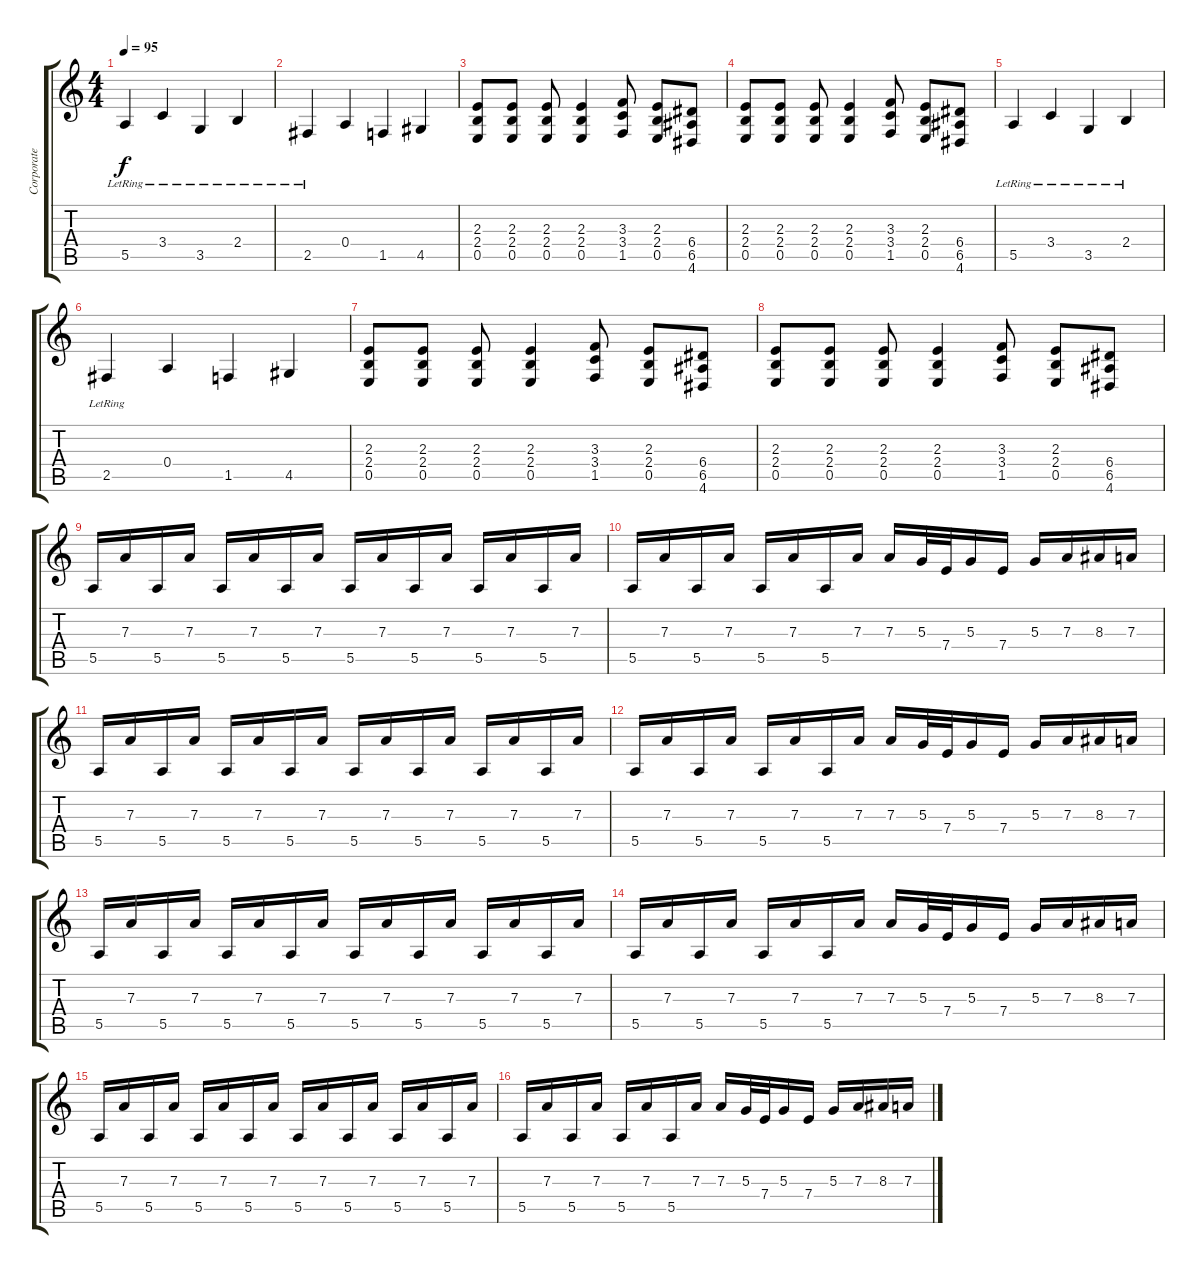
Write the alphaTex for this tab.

\track ("Corporate Death {L}" "Corporate ") {instrument distortionguitar}
\staff {score tabs}
\tuning (B3 Gb3 D3 A2 E2 B1) {hide}
\ts (4 4)
\tempo 95
\clef g2
\ks c
5.5{lr}.4{dy f} 3.4{lr}.4 3.5{lr}.4 2.4{lr}.4 |
2.5{lr}.4 0.4.4 1.5.4 4.5.4 |
(2.3 2.4 0.5).8 (2.3 2.4 0.5).8 (2.3 2.4 0.5).8 (2.3 2.4 0.5).4 (3.3 3.4 1.5).8 (2.3 2.4 0.5).8 (6.4 6.5 4.6).8 |
(2.3 2.4 0.5).8 (2.3 2.4 0.5).8 (2.3 2.4 0.5).8 (2.3 2.4 0.5).4 (3.3 3.4 1.5).8 (2.3 2.4 0.5).8 (6.4 6.5 4.6).8 |
5.5{lr}.4 3.4{lr}.4 3.5{lr}.4 2.4{lr}.4 |
2.5{lr}.4 0.4.4 1.5.4 4.5.4 |
(2.3 2.4 0.5).8 (2.3 2.4 0.5).8 (2.3 2.4 0.5).8 (2.3 2.4 0.5).4 (3.3 3.4 1.5).8 (2.3 2.4 0.5).8 (6.4 6.5 4.6).8 |
(2.3 2.4 0.5).8 (2.3 2.4 0.5).8 (2.3 2.4 0.5).8 (2.3 2.4 0.5).4 (3.3 3.4 1.5).8 (2.3 2.4 0.5).8 (6.4 6.5 4.6).8 |
5.5.16 7.3.16 5.5.16 7.3.16 5.5.16 7.3.16 5.5.16 7.3.16 5.5.16 7.3.16 5.5.16 7.3.16 5.5.16 7.3.16 5.5.16 7.3.16 |
5.5.16 7.3.16 5.5.16 7.3.16 5.5.16 7.3.16 5.5.16 7.3.16 7.3.16 5.3.32 7.4.32 5.3.16 7.4.16 5.3.16 7.3.16 8.3.16 7.3.16 |
5.5.16 7.3.16 5.5.16 7.3.16 5.5.16 7.3.16 5.5.16 7.3.16 5.5.16 7.3.16 5.5.16 7.3.16 5.5.16 7.3.16 5.5.16 7.3.16 |
5.5.16 7.3.16 5.5.16 7.3.16 5.5.16 7.3.16 5.5.16 7.3.16 7.3.16 5.3.32 7.4.32 5.3.16 7.4.16 5.3.16 7.3.16 8.3.16 7.3.16 |
5.5.16 7.3.16 5.5.16 7.3.16 5.5.16 7.3.16 5.5.16 7.3.16 5.5.16 7.3.16 5.5.16 7.3.16 5.5.16 7.3.16 5.5.16 7.3.16 |
5.5.16 7.3.16 5.5.16 7.3.16 5.5.16 7.3.16 5.5.16 7.3.16 7.3.16 5.3.32 7.4.32 5.3.16 7.4.16 5.3.16 7.3.16 8.3.16 7.3.16 |
5.5.16 7.3.16 5.5.16 7.3.16 5.5.16 7.3.16 5.5.16 7.3.16 5.5.16 7.3.16 5.5.16 7.3.16 5.5.16 7.3.16 5.5.16 7.3.16 |
5.5.16 7.3.16 5.5.16 7.3.16 5.5.16 7.3.16 5.5.16 7.3.16 7.3.16 5.3.32 7.4.32 5.3.16 7.4.16 5.3.16 7.3.16 8.3.16 7.3.16
